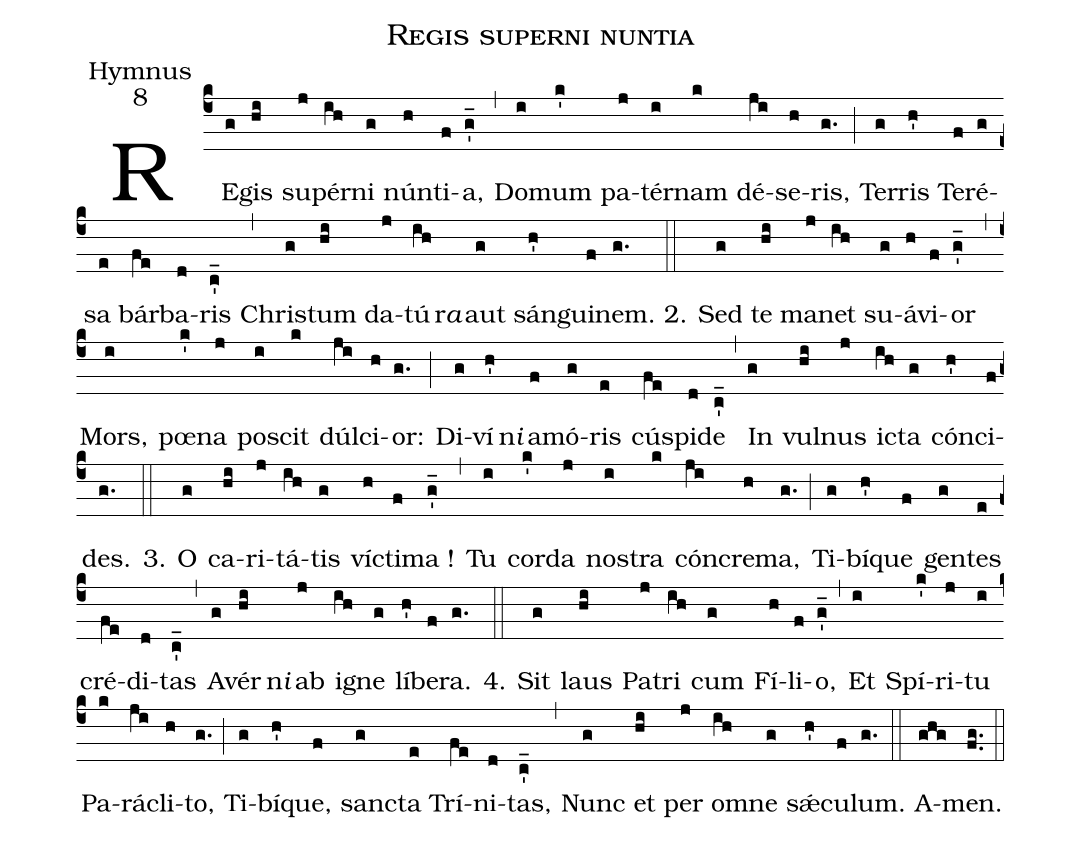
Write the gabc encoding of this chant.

name:Regis superni nuntia;
office-part:Hymnus;
mode:8;
%%
(c4)RE(g)gis(hi) su(j)pér(ih)ni(g) nún(h)ti(f)a,(g'_) (,)
Do(i)mum(k') pa(j)tér(i)nam(k) dé(ji)se(h)ris,(g.) (;)
Ter(g)ris(h') Te(f)ré(g)sa(e) bár(fe)ba(d)ris(c'_) (,)
Chris(g)tum(hi) da(j)tú(ih)r<i>a</i>() aut(g) sán(h')gui(f)nem.(g.) (::)

2. Sed(g) te(hi) ma(j)net(ih) su(g)á(h)vi(f)or(g'_) (,)
Mors,(i) pœ(k')na(j) po(i)scit(k) dúl(ji)ci(h)or:(g.) (;)
Di(g)ví(h')n<i>i</i>() a(f)mó(g)ris(e) cús(fe)pi(d)de(c'_) (,)
In(g) vul(hi)nus(j) ic(ih)ta(g) cón(h')ci(f)des.(g.) (::)

3. O(g) ca(hi)ri(j)tá(ih)tis(g) víc(h)ti(f)ma !(g'_) (,)
Tu(i) cor(k')da(j) nos(i)tra(k) cón(ji)cre(h)ma,(g.) (;)
Ti(g)bí(h')que(f) gen(g)tes(e) cré(fe)di(d)tas(c'_) (,)
A(g)vér(hi)n<i>i</i>() ab(j) i(ih)gne(g) lí(h')be(f)ra.(g.) (::)

4. Sit(g) laus(hi) Pa(j)tri(ih) cum(g) Fí(h)li(f)o,(g'_) (,)
Et(i) Spí(k')ri(j)tu(i) Pa(k)rá(ji)cli(h)to,(g.) (;)
Ti(g)bí(h')que,(f) sanc(g)ta(e) Trí(fe)ni(d)tas,(c'_) (,)
Nunc(g) et(hi) per(j) om(ih)ne(g) sǽ(h')cu(f)lum.(g.) (::)

A(ghg)men.(fg..) (::)
